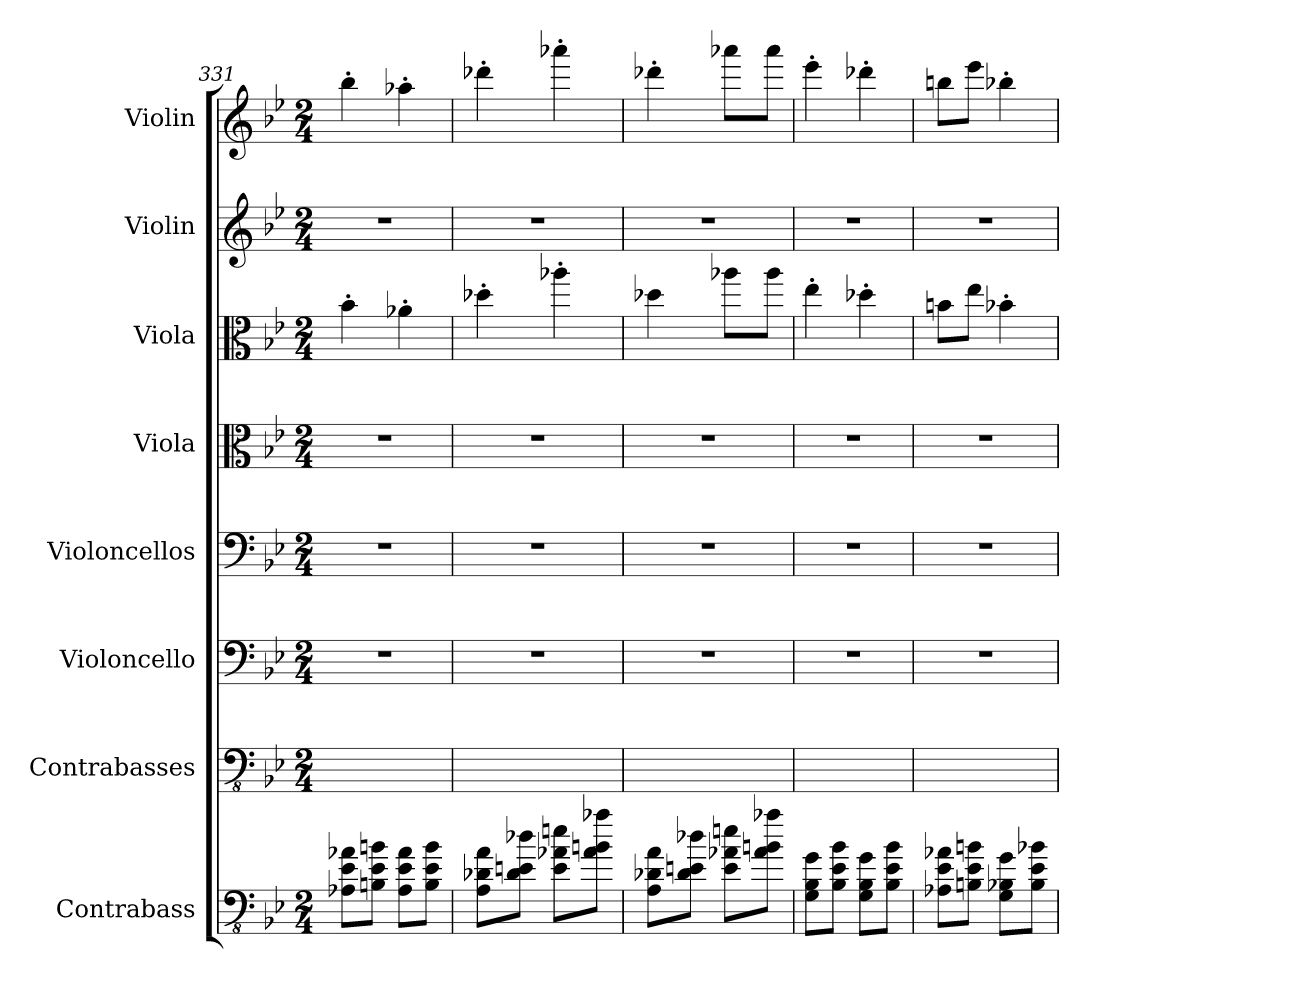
**kern	**kern	**kern	**kern	**kern	**kern	**kern	**kern
*part8	*part7	*part6	*part5	*part4	*part3	*part2	*part1
*staff8	*staff7	*staff6	*staff5	*staff4	*staff3	*staff2	*staff1
*I"Contrabass	*I"Contrabasses	*I"Violoncello	*I"Violoncellos	*I"Viola	*I"Viola	*I"Violin	*I"Violin
*I'Cb.	*I'Cbs.	*I'Vc.	*I'Vcs.	*I'Vla.	*I'Vla.	*I'Vln.	*I'Vln.
*clefFv4	*clefFv4	*clefF4	*clefF4	*clefC3	*clefC3	*clefG2	*clefG2
*ITrd7c12	*	*	*	*	*	*	*
*k[b-e-]	*k[b-e-]	*k[b-e-]	*k[b-e-]	*k[b-e-]	*k[b-e-]	*k[b-e-]	*k[b-e-]
*M2/4	*M2/4	*M2/4	*M2/4	*M2/4	*M2/4	*M2/4	*M2/4
=331	=331	=331	=331	=331	=331	=331	=331
8AAA-X\ 8EE-\ 8AA-X\L	2ryy	2r	2r	2r	4b-'\	2r	4bb-'\
8BBBn\ 8EE-\ 8BBn\J	.	.	.	.	.	.	.
8AAA-\ 8EE-\ 8AA-\L	.	.	.	.	4a-X'\	.	4aa-X'\
8BBB\ 8EE-\ 8BB\J	.	.	.	.	.	.	.
=332	=332	=332	=332	=332	=332	=332	=332
8AAA\ 8DD-X\ 8AA\L	2ryy	2r	2r	2r	4dd-X'\	2r	4ddd-X'\
8DD-\ 8EEn\ 8D-X\J	.	.	.	.	.	.	.
8EE\ 8AA-X\ 8En\L	.	.	.	.	4aa-X'\	.	4aaa-X'\
8AA-\ 8BBn\ 8A-X\J	.	.	.	.	.	.	.
=333	=333	=333	=333	=333	=333	=333	=333
8AAA\ 8DD-X\ 8AA\L	2ryy	2r	2r	2r	4dd-X\	2r	4ddd-X'\
8DD-\ 8EEn\ 8D-X\J	.	.	.	.	.	.	.
8EE\ 8AA-X\ 8En\L	.	.	.	.	8aa-X\L	.	8aaa-X\L
8AA-\ 8BBn\ 8A-X\J	.	.	.	.	8aa-\J	.	8aaa-\J
=334	=334	=334	=334	=334	=334	=334	=334
8GGG\ 8BBB-\ 8GG\L	2ryy	2r	2r	2r	4ee-'\	2r	4eee-'\
8BBB-\ 8EE-\ 8BB-\J	.	.	.	.	.	.	.
8GGG\ 8BBB-\ 8GG\L	.	.	.	.	4dd-X'\	.	4ddd-X'\
8BBB-\ 8EE-\ 8BB-\J	.	.	.	.	.	.	.
!!LO:PB:g=z
=335	=335	=335	=335	=335	=335	=335	=335
8AAA-X\ 8EE-\ 8AA-X\L	2ryy	2r	2r	2r	8bn\L	2r	8bbn\L
8BBBn\ 8EE-\ 8BBn\J	.	.	.	.	8ee-\J	.	8eee-\J
8GGG\ 8BBB-X\ 8GG\L	.	.	.	.	4b-X'\	.	4bb-X'\
8BBB-\ 8EE-\ 8BB-X\J	.	.	.	.	.	.	.
=	=	=	=	=	=	=	=
*-	*-	*-	*-	*-	*-	*-	*-
